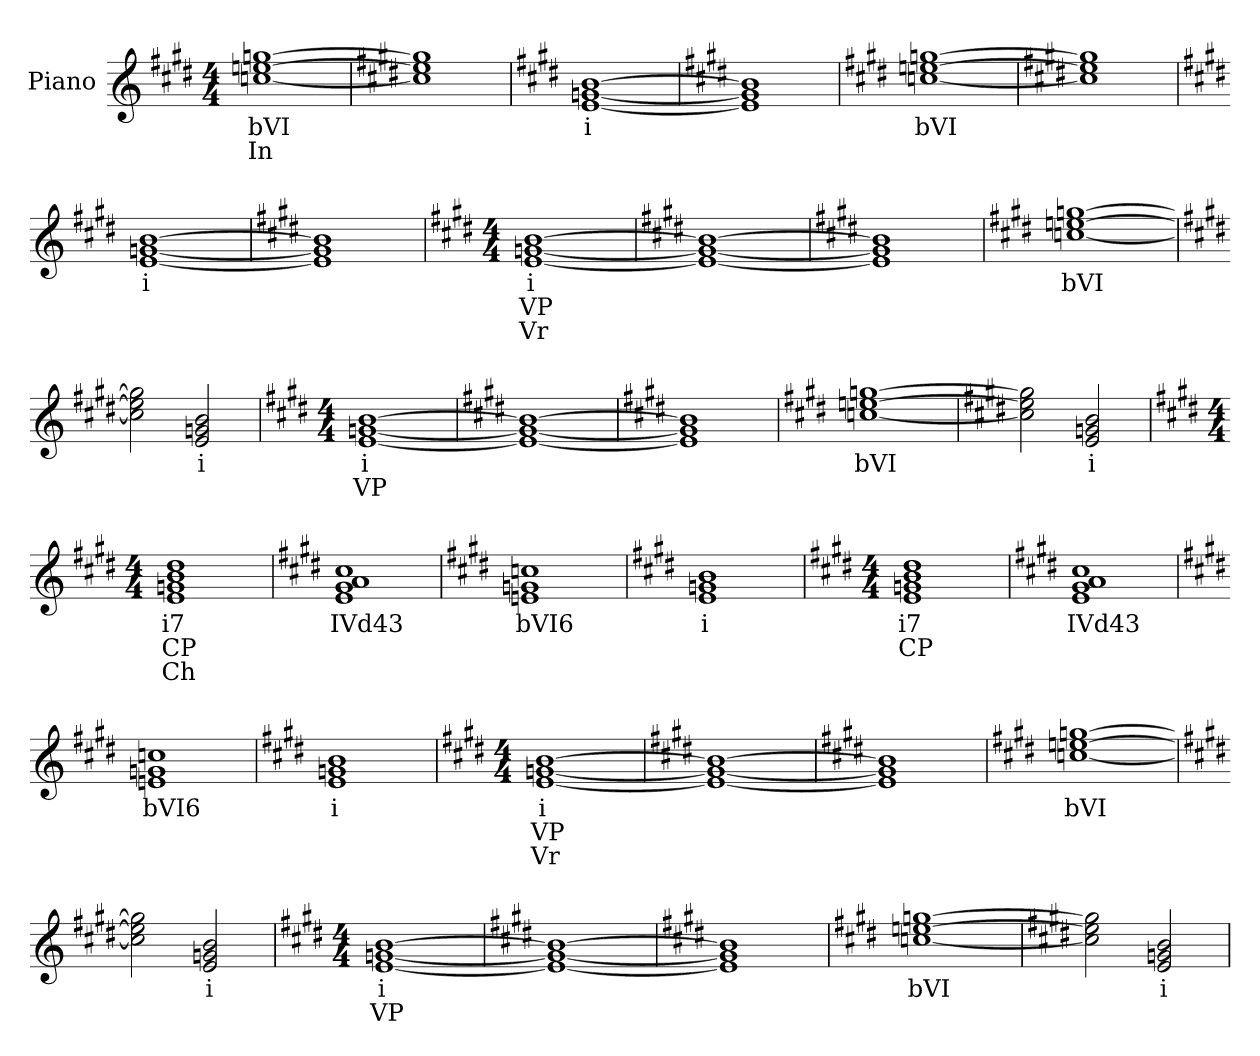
**kern	**text	**text	**text
*part1	*part1	*part1	*part1
*staff1	*staff1	*staff1	*staff1
*I"Piano	*	*	*
*I'Pno	*	*	*
*k[f#c#g#d#]	*	*	*
*E:	*	*	*
*M4/4	*	*	*
=	=	=	=
[1ccn [1een [1ggn	bVI	In	.
=	=	=	=
*k[f#c#g#d#]	*	*	*
*E:	*	*	*
1ccn] 1een] 1ggn]	.	.	.
=	=	=	=
*k[f#c#g#d#]	*	*	*
*E:	*	*	*
[1e [1gn [1b	i	.	.
=	=	=	=
*k[f#c#g#d#]	*	*	*
*E:	*	*	*
1e] 1gn] 1b]	.	.	.
=	=	=	=
*k[f#c#g#d#]	*	*	*
*E:	*	*	*
[1ccn [1een [1ggn	bVI	.	.
=	=	=	=
*k[f#c#g#d#]	*	*	*
*E:	*	*	*
1ccn] 1een] 1ggn]	.	.	.
=	=	=	=
*k[f#c#g#d#]	*	*	*
*E:	*	*	*
[1e [1gn [1b	i	.	.
=	=	=	=
*k[f#c#g#d#]	*	*	*
*E:	*	*	*
1e] 1gn] 1b]	.	.	.
=	=	=	=
*k[f#c#g#d#]	*	*	*
*E:	*	*	*
*M4/4	*	*	*
[1e [1gn [1b	i	VP	Vr
=	=	=	=
*k[f#c#g#d#]	*	*	*
*E:	*	*	*
1e_ 1gn_ 1b_	.	.	.
=	=	=	=
*k[f#c#g#d#]	*	*	*
*E:	*	*	*
1e] 1gn] 1b]	.	.	.
=	=	=	=
*k[f#c#g#d#]	*	*	*
*E:	*	*	*
[1ccn [1een [1ggn	bVI	.	.
=	=	=	=
*k[f#c#g#d#]	*	*	*
*E:	*	*	*
2ccn] 2een] 2ggn]	.	.	.
2e 2gn 2b	i	.	.
=	=	=	=
*k[f#c#g#d#]	*	*	*
*E:	*	*	*
*M4/4	*	*	*
[1e [1gn [1b	i	VP	.
=	=	=	=
*k[f#c#g#d#]	*	*	*
*E:	*	*	*
1e_ 1gn_ 1b_	.	.	.
=	=	=	=
*k[f#c#g#d#]	*	*	*
*E:	*	*	*
1e] 1gn] 1b]	.	.	.
=	=	=	=
*k[f#c#g#d#]	*	*	*
*E:	*	*	*
[1ccn [1een [1ggn	bVI	.	.
=	=	=	=
*k[f#c#g#d#]	*	*	*
*E:	*	*	*
2ccn] 2een] 2ggn]	.	.	.
2e 2gn 2b	i	.	.
=	=	=	=
*k[f#c#g#d#]	*	*	*
*E:	*	*	*
*M4/4	*	*	*
1e 1gn 1b 1dd#	i7	CP	Ch
=	=	=	=
*k[f#c#g#d#]	*	*	*
*E:	*	*	*
1e 1g# 1a 1cc#	IVd43	.	.
=	=	=	=
*k[f#c#g#d#]	*	*	*
*E:	*	*	*
1en 1gn 1ccn	bVI6	.	.
=	=	=	=
*k[f#c#g#d#]	*	*	*
*E:	*	*	*
1e 1gn 1b	i	.	.
=	=	=	=
*k[f#c#g#d#]	*	*	*
*E:	*	*	*
*M4/4	*	*	*
1e 1gn 1b 1dd#	i7	CP	.
=	=	=	=
*k[f#c#g#d#]	*	*	*
*E:	*	*	*
1e 1g# 1a 1cc#	IVd43	.	.
=	=	=	=
*k[f#c#g#d#]	*	*	*
*E:	*	*	*
1en 1gn 1ccn	bVI6	.	.
=	=	=	=
*k[f#c#g#d#]	*	*	*
*E:	*	*	*
1e 1gn 1b	i	.	.
=	=	=	=
*k[f#c#g#d#]	*	*	*
*E:	*	*	*
*M4/4	*	*	*
[1e [1gn [1b	i	VP	Vr
=	=	=	=
*k[f#c#g#d#]	*	*	*
*E:	*	*	*
1e_ 1gn_ 1b_	.	.	.
=	=	=	=
*k[f#c#g#d#]	*	*	*
*E:	*	*	*
1e] 1gn] 1b]	.	.	.
=	=	=	=
*k[f#c#g#d#]	*	*	*
*E:	*	*	*
[1ccn [1een [1ggn	bVI	.	.
=	=	=	=
*k[f#c#g#d#]	*	*	*
*E:	*	*	*
2ccn] 2een] 2ggn]	.	.	.
2e 2gn 2b	i	.	.
=	=	=	=
*k[f#c#g#d#]	*	*	*
*E:	*	*	*
*M4/4	*	*	*
[1e [1gn [1b	i	VP	.
=	=	=	=
*k[f#c#g#d#]	*	*	*
*E:	*	*	*
1e_ 1gn_ 1b_	.	.	.
=	=	=	=
*k[f#c#g#d#]	*	*	*
*E:	*	*	*
1e] 1gn] 1b]	.	.	.
=	=	=	=
*k[f#c#g#d#]	*	*	*
*E:	*	*	*
[1ccn [1een [1ggn	bVI	.	.
=	=	=	=
*k[f#c#g#d#]	*	*	*
*E:	*	*	*
2ccn] 2een] 2ggn]	.	.	.
2e 2gn 2b	i	.	.
=	=	=	=
*-	*-	*-	*-
